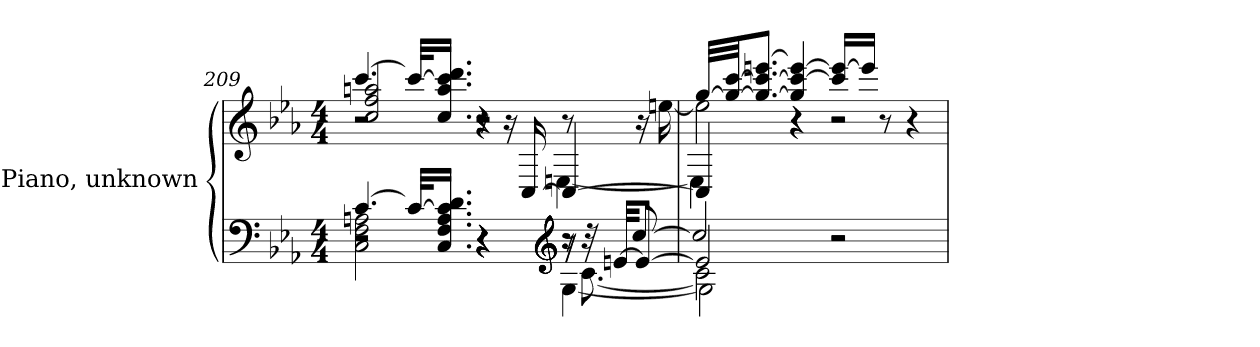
**kern	**kern
*part1	*part1
*staff2	*staff1
*I"Piano, unknown	*
*I'Pno.	*
!!LO:LB:g=z
*clefF4	*clefG2
*k[b-e-a-]	*k[b-e-a-]
*M4/4	*M4/4
=209	=209
*^	*^
*	*^	*	*^
*	*	*^	*	*	*^
2r	2r	[4.c/	2C\ 2F\ 2An\	[4.ccc/	2r	2cc/ 2ff/ 2aan/	2r
.	.	32c/KLL_	.	32ccc/KLL_	.	.	.
.	.	16.C/ 16.F/ 16.A/ 16.c/] 16.d/JJ	.	16.cc/ 16.aa/ 16.ccc/] 16.ddd/JJ	.	.	.
4r	4r	4r	4r	2r	4r	8r	4r
.	.	.	.	.	.	16r	.
.	.	.	.	.	.	[16C/	.
*clefG2	*	*	*	*	*	*	*
16r	16r	8r	[4G\	.	8r	4C/_	[4En\
32r	[8.c\	.	.	.	.	.	.
[32en/KKL	.	.	.	.	.	.	.
8e/J_	.	[8cc/	.	.	16r	.	.
.	.	.	.	.	[16een\	.	.
=210	=210	=210	=210	=210	=210	=210	=210
2e/]	2c\]	2cc/]	2G\]	[32gg/LLL	2ee\]	4C/]	4E\]
.	.	.	.	32gg/_ [32ccc/JJ	.	.	.
.	.	.	.	8.gg/_ 8.ccc/_ [8.eeen/J	.	.	.
.	.	.	.	4gg/] 4ccc/_ 4eee/_	.	4r	4r
2r	2r	2r	2r	16ccc/] 16eee/_LL	2r	2r	2r
.	.	.	.	16eee/JJ]	.	.	.
.	.	.	.	8r	.	.	.
.	.	.	.	4r	.	.	.
*v	*v	*v	*v	*	*	*	*
*	*v	*v	*v	*v
=	=
*-	*-
